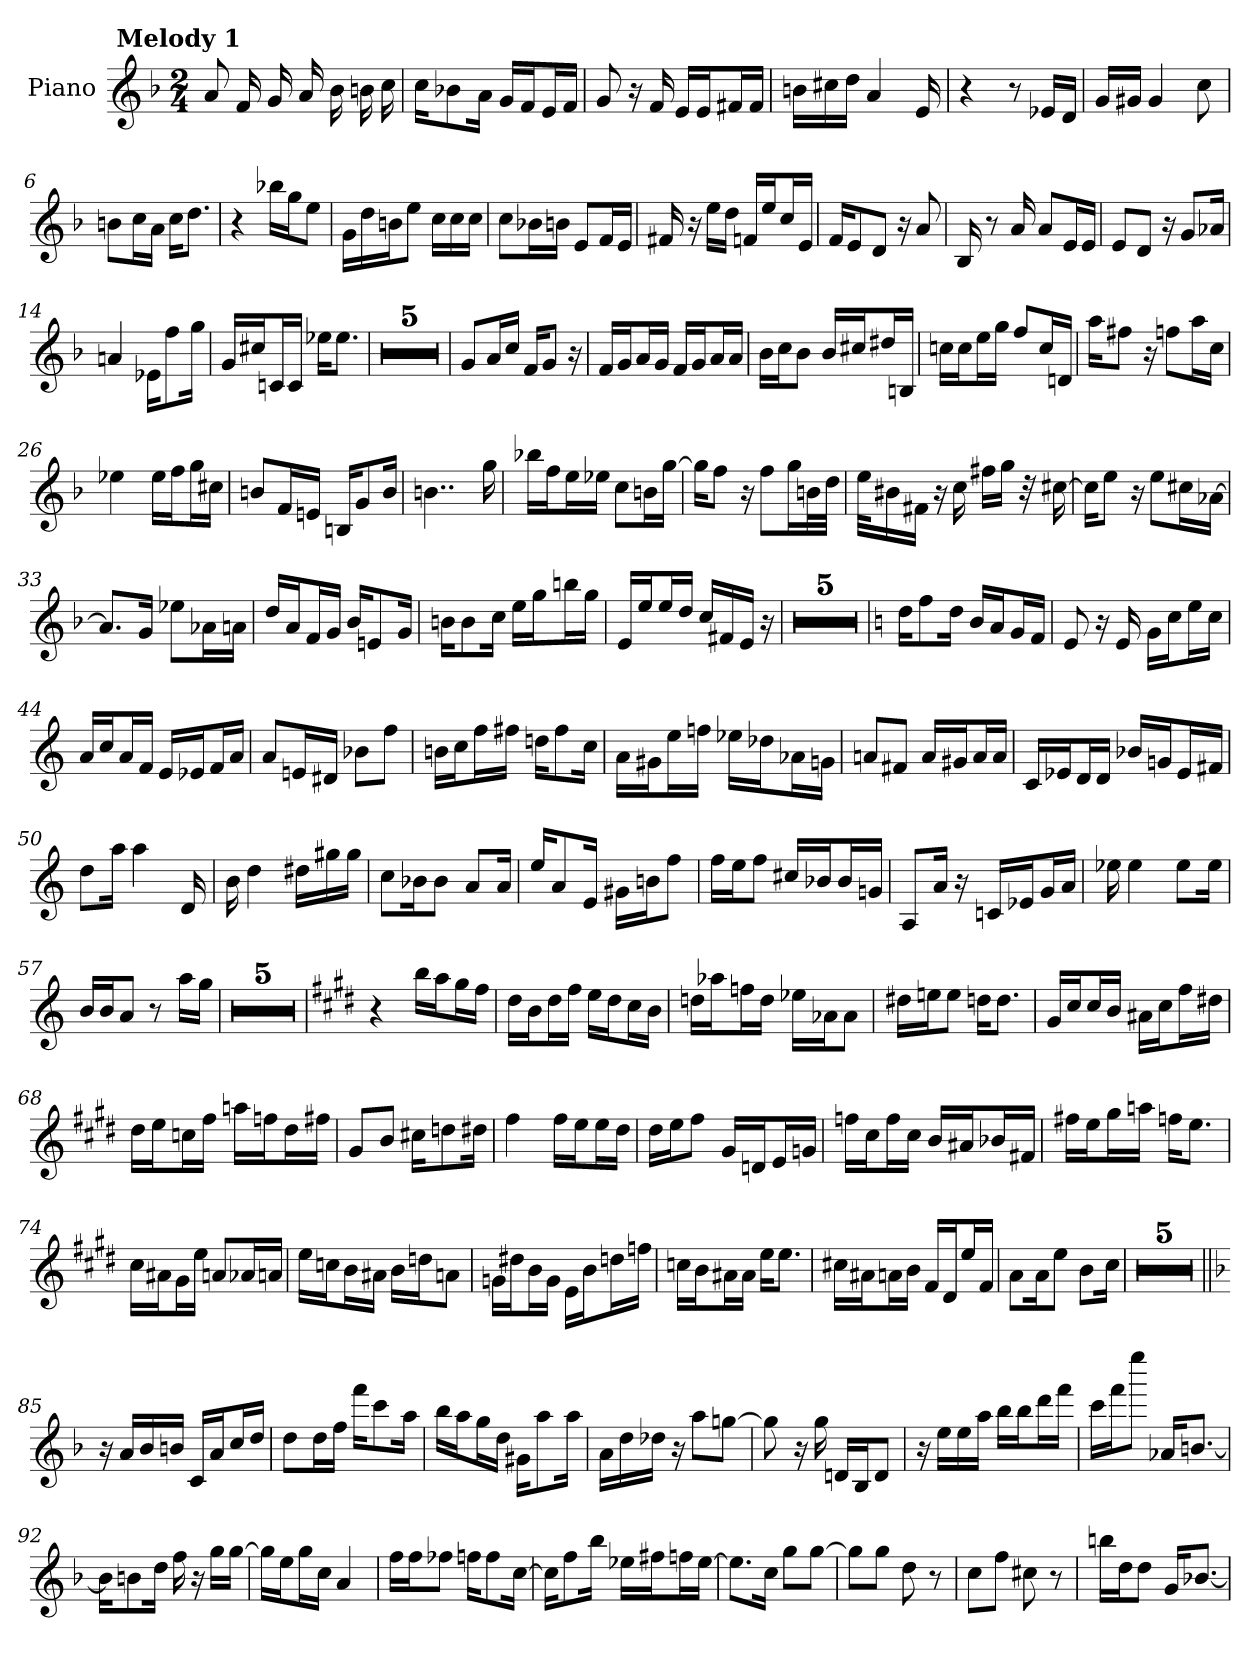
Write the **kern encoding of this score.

**kern
*part1
*staff1
*I"Piano
*I'Pno
*clefG2
*k[b-]
*F:
*M2/4
*MM60
!!LO:REH:place=s1:a:enc=none:fs=14:t=Melody 1
=
8a/
16f/
16g/
16a/
16b-\
16bn\
16cc\
=1
16cc\KL
8b-X\
16a\Jk
16g/LL
16f/J
16e/L
16f/JJ
=2
8g/
16r
16f/
16e/LL
16e/J
16f#X/L
16f#/JJ
=3
16bn\LL
16cc#X\
16dd\JJ
4a/
16e/
=4
4r
8r
16e-X/LL
16d/JJ
!!LO:LB:g=z
=5
16g/LL
16g#X/JJ
4g#/
8cc\
=6
8bn\L
16cc\L
16a\JJ
16cc\KL
8.dd\J
=7
4r
16bb-X\LL
16gg\J
8ee\J
=8
16g\LL
16dd\
16bn\J
8ee\J
16cc\LL
16cc\
16cc\JJ
=9
8cc\L
16b-X\L
16bn\JJ
8e/L
16f/L
16e/JJ
=10
16f#X/
16r
16ee\LL
16dd\JJ
16fn/LL
16ee/J
16cc/L
16e/JJ
!!LO:LB:g=z
=11
16f/KL
8e/
8d/J
16r
8a/
=12
16B-/
8r
16a/
8a/L
16e/L
16e/JJ
=13
8e/L
8d/J
16r
8g/L
16a-X/Jk
=14
4an/
16e-X\KL
8ff\
16gg\Jk
=15
16g/LL
16cc#X/J
16cn/L
16c/JJ
16ee-X\KL
8.ee-\J
=16
2r
=17
2r
!!LO:LB:g=z
=18
2r
=19
2r
=20
2r
=21
!!LO:REH:place=s1:a:enc=none:fs=14:t=Melody 2
*MM60
8g/L
16a/L
16cc/JJ
16f/KL
8g/J
16r
=22
16f/LL
16g/J
16a/L
16g/JJ
16f/LL
16g/J
16a/L
16a/JJ
=23
16b-\LL
16cc\J
8b-\J
16b-/LL
16cc#X/J
16dd#X/L
16Bn/JJ
=24
16ccn\LL
16cc\J
16ee\L
16gg\JJ
8ff/L
16cc/L
16dn/JJ
!!LO:LB:g=z
=25
16aa\KL
8ff#X\J
16r
8ffn\L
16aa\L
16cc\JJ
=26
4ee-X\
16ee-\LL
16ff\J
16gg\L
16cc#X\JJ
=27
8bn/L
16f/L
16en/JJ
16Bn/KL
8g/
16b/Jk
=28
4..bn\
16gg\
=29
16bb-X\LL
16ff\J
16ee\L
16ee-X\JJ
8cc\L
16bn\L
[16gg\JJ
=30
16gg\KL]
8ff\J
16r
8ff\L
16gg\L
32bn\L
32dd\JJJ
!!LO:LB:g=z
=31
32ee\KLL
16b#X\
16f#X\JJ
16r
16cc\
16ff#X\LL
16gg\JJ
32r
[16cc#X\
=32
16cc#\KL]
8ee\J
16r
8ee\L
16cc#X\L
[16a-X\JJ
=33
8.a-/L]
16g/Jk
8ee-X\L
16a-X\L
16an\JJ
=34
16dd/LL
16a/J
16f/L
16g/JJ
16b-/KL
8en/
16g/Jk
=35
16bn\KL
8b\
16cc\Jk
16ee\LL
16gg\J
16bbn\L
16gg\JJ
!!LO:LB:g=z
=36
16e/LL
16ee/J
16ee/L
16dd/JJ
16cc/LL
16f#X/
16e/JJ
16r
=37
2r
=38
2r
=39
2r
=40
2r
=41
2r
=42
!!LO:REH:place=s1:a:enc=none:fs=14:t=Melody 3
*k[]
*C:
*MM60
16dd\KL
8ff\
16dd\Jk
16b/LL
16a/J
16g/L
16f/JJ
=43
8e/
16r
16e/
16g\LL
16cc\J
16ee\L
16cc\JJ
!!LO:LB:g=z
=44
16a/LL
16cc/J
16a/L
16f/JJ
16e/LL
16e-X/J
16f/L
16a/JJ
=45
8a/L
16en/L
16d#X/JJ
8b-X\L
8ff\J
=46
16bn\LL
16cc\J
16ff\L
16ff#X\JJ
16ddn\KL
8ff#\
16cc\Jk
=47
16a\LL
16g#X\J
16ee\L
16ffn\JJ
16ee-X\LL
16dd-X\J
16a-X\L
16gn\JJ
=48
8an/L
8f#X/J
16a/LL
16g#X/J
16a/L
16a/JJ
!!LO:LB:g=z
=49
16c/LL
16e-X/J
16d/L
16d/JJ
16b-X/LL
16gn/J
16e-/L
16f#X/JJ
=50
8dd\L
16aa\Jk
4aa\
16d/
=51
16b\
4dd\
16dd#X\LL
16gg#X\
16gg#\JJ
=52
8cc\L
16b-X\K
8b-\J
8a/L
16a/Jk
=53
16ee/KL
8a/
16e/Jk
16g#X\LL
16bn\J
8ff\J
!!LO:LB:g=z
=54
16ff\LL
16ee\J
8ff\J
16cc#X/LL
16b-X/J
16b-/L
16gn/JJ
=55
8A/L
16a/Jk
16r
16cn/LL
16e-X/J
16g/L
16a/JJ
=56
16ee-X\
4ee-\
8ee-\L
16ee-\Jk
=57
16b/LL
16b/J
8a/J
8r
16aa\LL
16gg\JJ
=58
2r
=59
2r
=60
2r
=61
2r
!!LO:PB:g=z
=62
2r
=63
!!LO:REH:place=s1:a:enc=none:fs=14:t=Melody 4
*k[f#c#g#d#]
*E:
*MM60
4r
16bb\LL
16aa\J
16gg#\L
16ff#\JJ
=64
16dd#\LL
16b\J
16dd#\L
16ff#\JJ
16ee\LL
16dd#\J
16cc#\L
16b\JJ
=65
16ddn\LL
16aa-X\J
16ffn\L
16dd\JJ
16ee-X\LL
16a-X\J
8a-\J
=66
16dd#X\LL
16een\J
8ee\J
16ddn\KL
8.dd\J
=67
16g#/LL
16cc#/J
16cc#/L
16b/JJ
16a#X\LL
16cc#\J
16ff#\L
16dd#X\JJ
!!LO:LB:g=z
=68
16dd#\LL
16ee\J
16ccn\L
16ff#\JJ
16aan\LL
16ffn\J
16dd#\L
16ff#X\JJ
=69
8g#/L
8b/J
16cc#X\KL
8ddn\
16dd#X\Jk
=70
4ff#\
16ff#\LL
16ee\J
16ee\L
16dd#\JJ
=71
16dd#\LL
16ee\J
8ff#\J
16g#/LL
16dn/J
16e/L
16gn/JJ
=72
16ffn\LL
16cc#\J
16ff\L
16cc#\JJ
16b/LL
16a#X/J
16b-X/L
16f#X/JJ
!!LO:LB:g=z
=73
16ff#X\LL
16ee\J
16gg#\L
16aan\JJ
16ffn\KL
8.ee\J
=74
16cc#\LL
16a#X\J
16g#\L
16ee\JJ
8an/L
16a-X/L
16an/JJ
=75
16ee\LL
16ccn\J
16b\L
16a#X\JJ
16b\LL
16ddn\J
8an\J
=76
16gn\LL
16dd#X\J
16b\L
16g\JJ
16e\LL
16b\J
16ddn\L
16ffn\JJ
=77
16ccn\LL
16b\J
16a#X\L
16a#\JJ
16ee\KL
8.ee\J
!!LO:LB:g=z
=78
16cc#X\LL
16a#X\J
16an\L
16b\JJ
16f#/LL
16d#/J
16ee/L
16f#/JJ
=79
8a\L
16a\K
8ee\J
8b\L
16cc#\Jk
=80
2r
=81
2r
=82
2r
=83
2r
=84
2r
!!LO:LB:g=z
=85||
!!LO:REH:place=s1:a:enc=none:fs=14:t=Melody 5
*k[b-]
*F:
*MM60
16r
16a/LL
16b-/
16bn/JJ
16c/LL
16a/J
16cc/L
16dd/JJ
=86
8dd\L
16dd\L
16ff\JJ
16fff\KL
8ccc\
16aa\Jk
=87
16bb-\LL
16aa\J
16gg\L
16dd\JJ
16g#X\KL
8aa\
16aa\Jk
=88
16a\LL
16dd\
16dd-X\JJ
16r
8aa\L
[8ggn\J
=89
8gg\]
16r
16gg\
16dn/LL
16B-/J
8d/J
!!LO:LB:g=z
=90
16r
16ee\LL
16ee\
16aa\JJ
16bb-\LL
16bb-\J
16ddd\L
16fff\JJ
=91
16ccc\LL
16fff\J
8eeee\J
16a-X/KL
[8.bn/J
=92
16b\KL]
8bn\
16dd\Jk
16ff\
16r
16gg\LL
[16gg\JJ
=93
16gg\LL]
16ee\J
16gg\L
16cc\JJ
4a/
=94
16ff\LL
16ff\J
8ff-X\J
16ffn\KL
8ff\
[16cc\Jk
!!LO:LB:g=z
=95
16cc\KL]
8ff\
16bb-\Jk
16ee-X\LL
16ff#X\J
16ffn\L
[16ee-\JJ
=96
8.ee-\L]
16cc\Jk
8gg\L
[8gg\J
=97
8gg\L]
8gg\J
8dd\
8r
=98
8cc\L
8ff\J
8cc#X\
8r
=99
16bbn\LL
16dd\J
8dd\J
16g/KL
[8.b-X/J
=
*-
